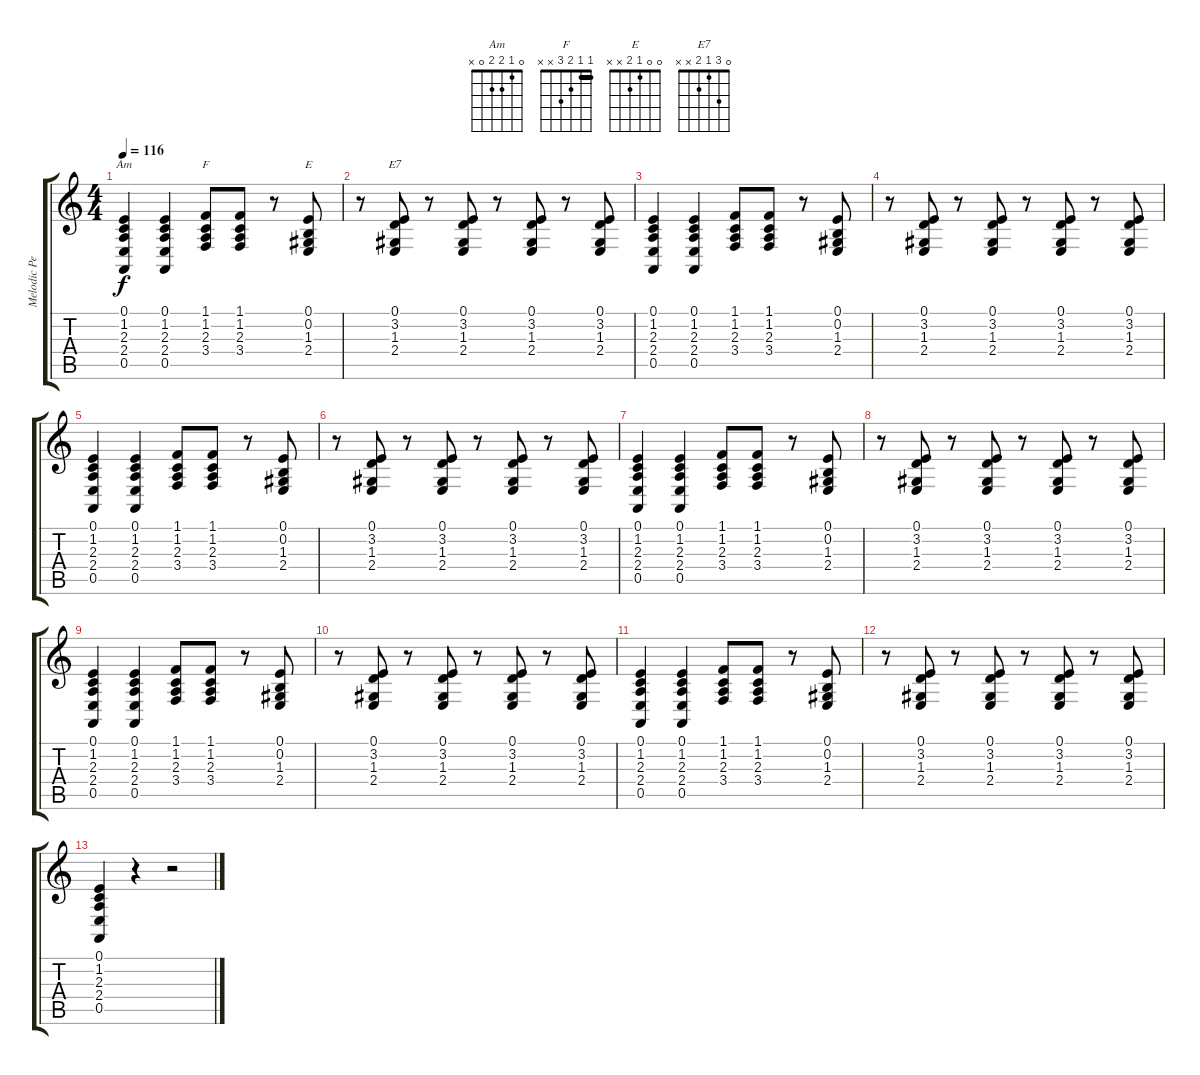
\track ("Melodic Percussion" "Melodic Pe") {instrument melodictom}
\staff {score tabs}
\tuning (E4 B3 G3 D3 A2 E2) {hide}
\chord ("Am" 0 1 2 2 0 x)
\chord ("F" 1 1 2 3 x x) {barre 1}
\chord ("E" 0 0 1 2 x x)
\chord ("E7" 0 3 1 2 x x)
\ts (4 4)
\tempo 116
\clef g2
\ks c
(0.1 1.2 2.3 2.4 0.5).4{ch "Am" dy f} (0.1 1.2 2.3 2.4 0.5).4 (1.1 1.2 2.3 3.4).8{ch "F"} (1.1 1.2 2.3 3.4).8 r.8 (0.1 0.2 1.3 2.4).8{ch "E"} |
r.8 (0.1 3.2 1.3 2.4).8{ch "E7"} r.8 (0.1 3.2 1.3 2.4).8 r.8 (0.1 3.2 1.3 2.4).8 r.8 (0.1 3.2 1.3 2.4).8 |
(0.1 1.2 2.3 2.4 0.5).4 (0.1 1.2 2.3 2.4 0.5).4 (1.1 1.2 2.3 3.4).8 (1.1 1.2 2.3 3.4).8 r.8 (0.1 0.2 1.3 2.4).8 |
r.8 (0.1 3.2 1.3 2.4).8 r.8 (0.1 3.2 1.3 2.4).8 r.8 (0.1 3.2 1.3 2.4).8 r.8 (0.1 3.2 1.3 2.4).8 |
(0.1 1.2 2.3 2.4 0.5).4 (0.1 1.2 2.3 2.4 0.5).4 (1.1 1.2 2.3 3.4).8 (1.1 1.2 2.3 3.4).8 r.8 (0.1 0.2 1.3 2.4).8 |
r.8 (0.1 3.2 1.3 2.4).8 r.8 (0.1 3.2 1.3 2.4).8 r.8 (0.1 3.2 1.3 2.4).8 r.8 (0.1 3.2 1.3 2.4).8 |
(0.1 1.2 2.3 2.4 0.5).4 (0.1 1.2 2.3 2.4 0.5).4 (1.1 1.2 2.3 3.4).8 (1.1 1.2 2.3 3.4).8 r.8 (0.1 0.2 1.3 2.4).8 |
r.8 (0.1 3.2 1.3 2.4).8 r.8 (0.1 3.2 1.3 2.4).8 r.8 (0.1 3.2 1.3 2.4).8 r.8 (0.1 3.2 1.3 2.4).8 |
(0.1 1.2 2.3 2.4 0.5).4 (0.1 1.2 2.3 2.4 0.5).4 (1.1 1.2 2.3 3.4).8 (1.1 1.2 2.3 3.4).8 r.8 (0.1 0.2 1.3 2.4).8 |
r.8 (0.1 3.2 1.3 2.4).8 r.8 (0.1 3.2 1.3 2.4).8 r.8 (0.1 3.2 1.3 2.4).8 r.8 (0.1 3.2 1.3 2.4).8 |
(0.1 1.2 2.3 2.4 0.5).4 (0.1 1.2 2.3 2.4 0.5).4 (1.1 1.2 2.3 3.4).8 (1.1 1.2 2.3 3.4).8 r.8 (0.1 0.2 1.3 2.4).8 |
r.8 (0.1 3.2 1.3 2.4).8 r.8 (0.1 3.2 1.3 2.4).8 r.8 (0.1 3.2 1.3 2.4).8 r.8 (0.1 3.2 1.3 2.4).8 |
(0.1 1.2 2.3 2.4 0.5).4 r.4 r.2
